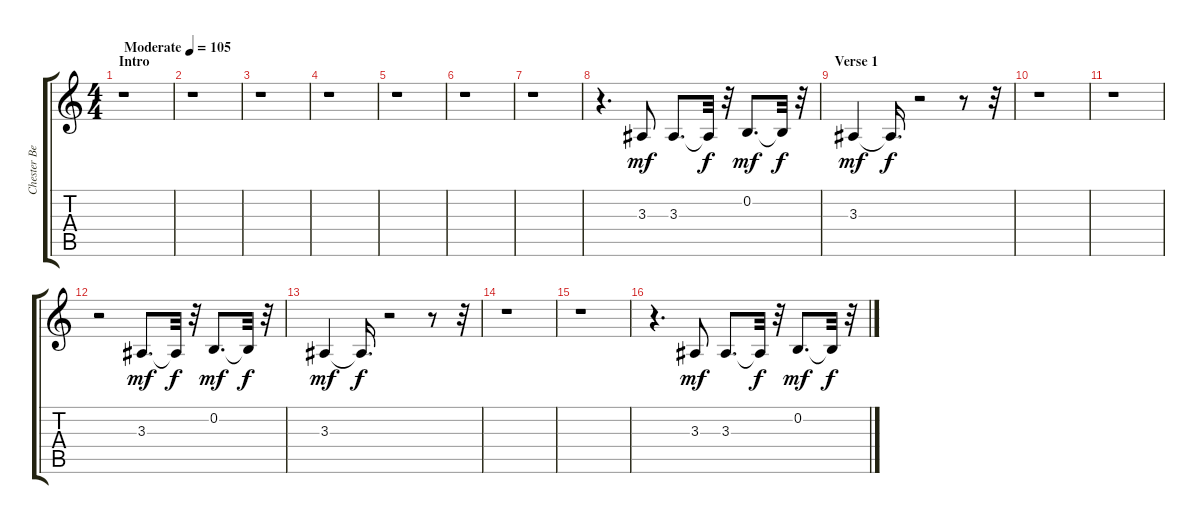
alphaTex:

\track ("Chester Bennington [Vocals]" "Chester Be") {instrument clarinet}
\staff {score tabs}
\tuning (E4 B3 G3 D3 A2 E2) {hide}
\ts (4 4)
\section ("" "Intro")
\tempo (105 "Moderate")
\clef g2
\ks c
r.1{dy mf instrument clarinet} |
r.1 |
r.1 |
r.1 |
r.1 |
r.1 |
r.1 |
r.4{d} 3.3.8 3.3.8{d} 3.3{t}.32{dy f} r.32 0.2.8{d dy mf} 0.2{t}.32{dy f} r.32 |
\section ("" "Verse 1")
3.3.4{dy mf} 3.3{t}.16{d dy f} r.2 r.8 r.32 |
r.1 |
r.1 |
r.2 3.3.8{d dy mf} 3.3{t}.32{dy f} r.32 0.2.8{d dy mf} 0.2{t}.32{dy f} r.32 |
3.3.4{dy mf} 3.3{t}.16{d dy f} r.2 r.8 r.32 |
r.1 |
r.1 |
r.4{d} 3.3.8{dy mf} 3.3.8{d} 3.3{t}.32{dy f} r.32 0.2.8{d dy mf} 0.2{t}.32{dy f} r.32
